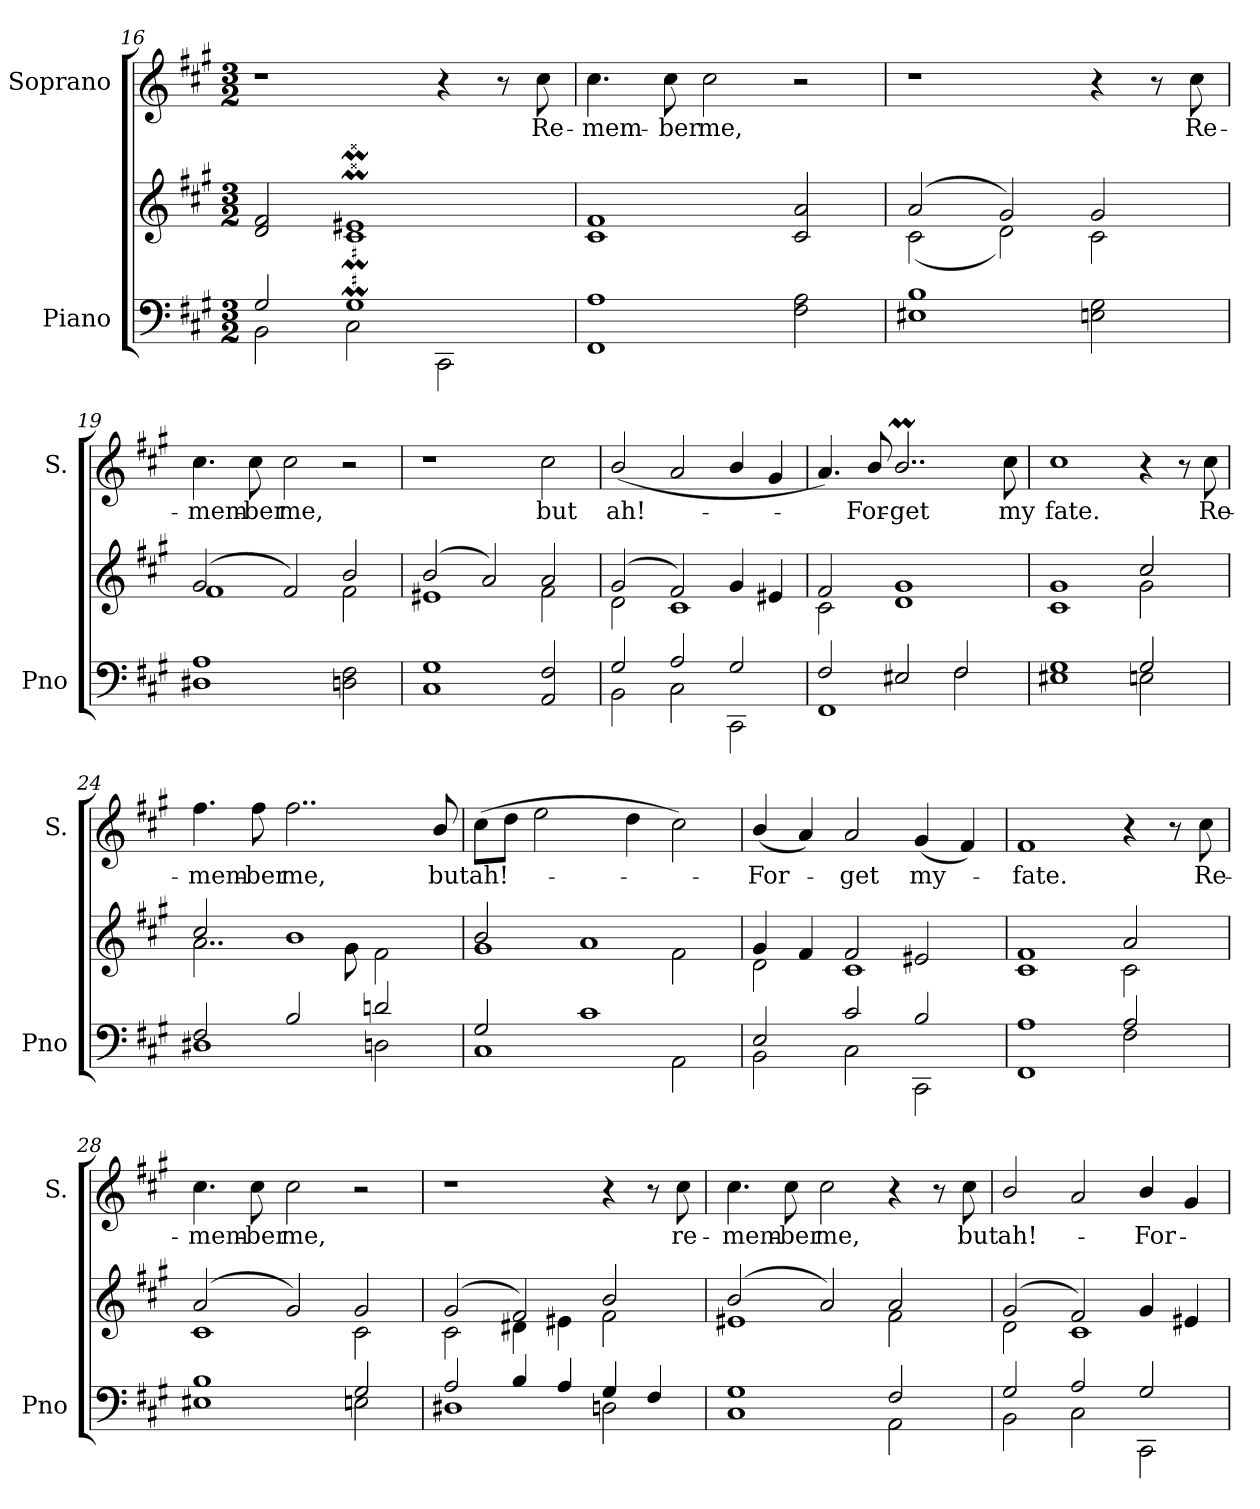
**kern	**kern	**kern	**text
*part2	*part2	*part1	*part1
*staff3	*staff2	*staff1	*staff1
*I"Piano	*	*I"Soprano	*
*I'Pno	*	*I'S.	*
*clefF4	*clefG2	*clefG2	*
*k[f#c#g#]	*k[f#c#g#]	*k[f#c#g#]	*
*A:	*A:	*A:	*
*M3/2	*M3/2	*M3/2	*
=16	=16	=16	=16
*^	*	*	*
2G#/	2BB\	2d/ 2f#/	1r	.
1G#	2C#\	1c#M 1e#XM	.	.
.	2CC#\	.	4r	.
.	.	.	8r	.
!	!	!	!	!LO:LY:b
.	.	.	8cc#\	Re-
*v	*v	*	*	*
=17	=17	=17	=17
!	!	!	!LO:LY:b
1FF# 1A	1c# 1f#	4.cc#\	-mem-
!	!	!	!LO:LY:b
.	.	8cc#\	-ber
!	!	!	!LO:LY:b
.	.	2cc#\	me,
2F#\ 2A\	2c#/ 2a/	2r	.
=18	=18	=18	=18
*	*^	*	*
1E#X 1B	(2a/	(2c#\	1r	.
.	2g#/)	2d\)	.	.
2En\ 2G#\	2g#/	2c#\	4r	.
.	.	.	8r	.
!	!	!	!	!LO:LY:b
.	.	.	8cc#\	Re-
=19	=19	=19	=19	=19
!	!	!	!	!LO:LY:b
1D#X 1A	(2g#/	1f#	4.cc#\	-mem-
!	!	!	!	!LO:LY:b
.	.	.	8cc#\	-ber
!	!	!	!	!LO:LY:b
.	2f#/)	.	2cc#\	me,
2Dn\ 2F#\	2b/	2f#\	2r	.
=20	=20	=20	=20	=20
1C# 1G#	(2b/	1e#X	1r	.
.	2a/)	.	.	.
!	!	!	!	!LO:LY:b
2AA/ 2F#/	2a/	2f#\	2cc#\	but
!!LO:LB:g=z
=21	=21	=21	=21	=21
*^	*	*	*	*
!	!	!	!	!	!LO:LY:b
2G#/	2BB\	(2g#/	2d\	(2b/	ah!-
2A/	2C#\	2f#/)	1c#	2a/	.
2G#/	2CC#\	4g#/	.	4b/	.
.	.	4e#X/	.	4g#/	.
=22	=22	=22	=22	=22	=22
2F#/	1FF#	2f#/	2c#\	4.a/)	.
!	!	!	!	!	!LO:LY:b
.	.	.	.	8b/	-For-
!	!	!	!	!	!LO:LY:b
2E#X/	.	1g#	1d	2..bM/	-get
2F#/	2F#\	.	.	.	.
!	!	!	!	!	!LO:LY:b
.	.	.	.	8cc#\	my
=23	=23	=23	=23	=23	=23
!	!	!	!	!	!LO:LY:b
1G#	1E#X	1g#	1c#	1cc#	fate.
2G#/	2En\	2cc#/	2g#\	4r	.
.	.	.	.	8r	.
!	!	!	!	!	!LO:LY:b
.	.	.	.	8cc#\	Re-
=24	=24	=24	=24	=24	=24
!	!	!	!	!	!LO:LY:b
2F#/	1D#X	2cc#/	2..a\	4.ff#\	-mem-
!	!	!	!	!	!LO:LY:b
.	.	.	.	8ff#\	-ber
!	!	!	!	!	!LO:LY:b
2B/	.	1b	.	2..ff#\	me,
.	.	.	8g#\	.	.
2dn/	2Dn\	.	2f#\	.	.
!	!	!	!	!	!LO:LY:b
.	.	.	.	8b/	but
=25	=25	=25	=25	=25	=25
!	!	!	!	!	!LO:LY:b
2G#/	1C#	2b/	1g#	(8cc#\L	ah!-
.	.	.	.	8dd\J	.
.	.	.	.	2ee\	.
1c#	.	1a	.	.	.
.	.	.	.	4dd\	.
.	2AA\	.	2f#\	2cc#\)	.
=26	=26	=26	=26	=26	=26
!	!	!	!	!	!LO:LY:b
2E/	2BB\	4g#/	2d\	(4b/	-For-
.	.	4f#/	.	4a/)	.
!	!	!	!	!	!LO:LY:b
2c#/	2C#\	2f#/	1c#	2a/	-get
!	!	!	!	!	!LO:LY:b
2B/	2CC#\	2e#X/	.	(4g#/	my-
.	.	.	.	4f#/)	.
!!LO:PB:g=z
=27	=27	=27	=27	=27	=27
!	!	!	!	!	!LO:LY:b
1A	1FF#	1f#	1c#	1f#	-fate.
2A/	2F#\	2a/	2c#\	4r	.
.	.	.	.	8r	.
!	!	!	!	!	!LO:LY:b
.	.	.	.	8cc#\	Re-
=28	=28	=28	=28	=28	=28
!	!	!	!	!	!LO:LY:b
1B	1E#X	(2a/	1c#	4.cc#\	-mem-
!	!	!	!	!	!LO:LY:b
.	.	.	.	8cc#\	-ber
!	!	!	!	!	!LO:LY:b
.	.	2g#/)	.	2cc#\	me,
2G#/	2En\	2g#/	2c#\	2r	.
=29	=29	=29	=29	=29	=29
2A/	1D#X	(2g#/	2c#\	1r	.
4B/	.	2f#/)	4d#X\	.	.
4A/	.	.	4e#X\	.	.
4G#/	2Dn\	2b/	2f#\	4r	.
4F#/	.	.	.	8r	.
!	!	!	!	!	!LO:LY:b
.	.	.	.	8cc#\	re-
=30	=30	=30	=30	=30	=30
!	!	!	!	!	!LO:LY:b
1G#	1C#	(2b/	1e#X	4.cc#\	mem-
!	!	!	!	!	!LO:LY:b
.	.	.	.	8cc#\	ber
!	!	!	!	!	!LO:LY:b
.	.	2a/)	.	2cc#\	me,
2F#/	2AA\	2a/	2f#\	4r	.
.	.	.	.	8r	.
!	!	!	!	!	!LO:LY:b
.	.	.	.	8cc#\	but
=31	=31	=31	=31	=31	=31
!	!	!	!	!	!LO:LY:b
2G#/	2BB\	(2g#/	2d\	2b/	ah!-
2A/	2C#\	2f#/)	1c#	2a/	.
!	!	!	!	!	!LO:LY:b
2G#/	2CC#\	4g#/	.	4b/	For-
.	.	4e#X/	.	4g#/	.
*v	*v	*	*	*	*
*	*v	*v	*	*
=	=	=	=
*-	*-	*-	*-
